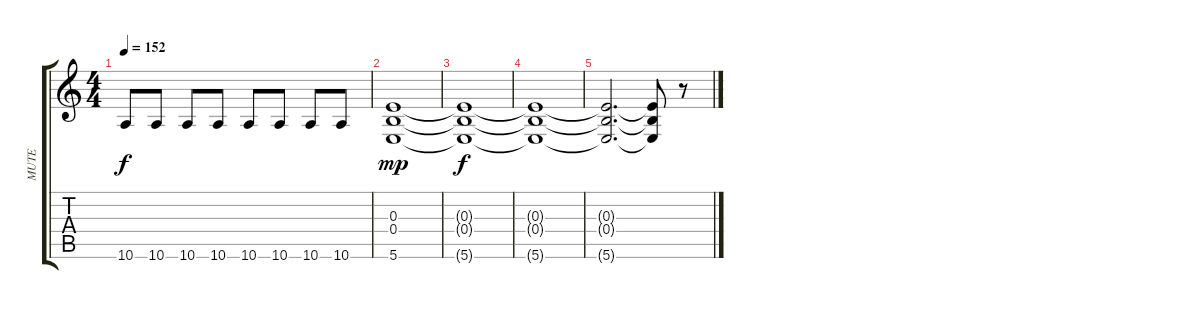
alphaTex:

\track ("MUTE" "MUTE") {instrument electricbassfinger}
\staff {score tabs}
\tuning (Db4 Ab3 E3 B2 Gb2 B1) {hide}
\ts (4 4)
\tempo 152
\clef g2
\ks c
10.6.8{dy f} 10.6.8 10.6.8 10.6.8 10.6.8 10.6.8 10.6.8 10.6.8 |
(0.3 0.4 5.6).1{dy mp} |
(0.3{t} 0.4{t} 5.6{t}).1{dy f} |
(0.3{t} 0.4{t} 5.6{t}).1 |
(0.3{t} 0.4{t} 5.6{t}).2{d} (0.3{t} 0.4{t} 5.6{t}).8 r.8
